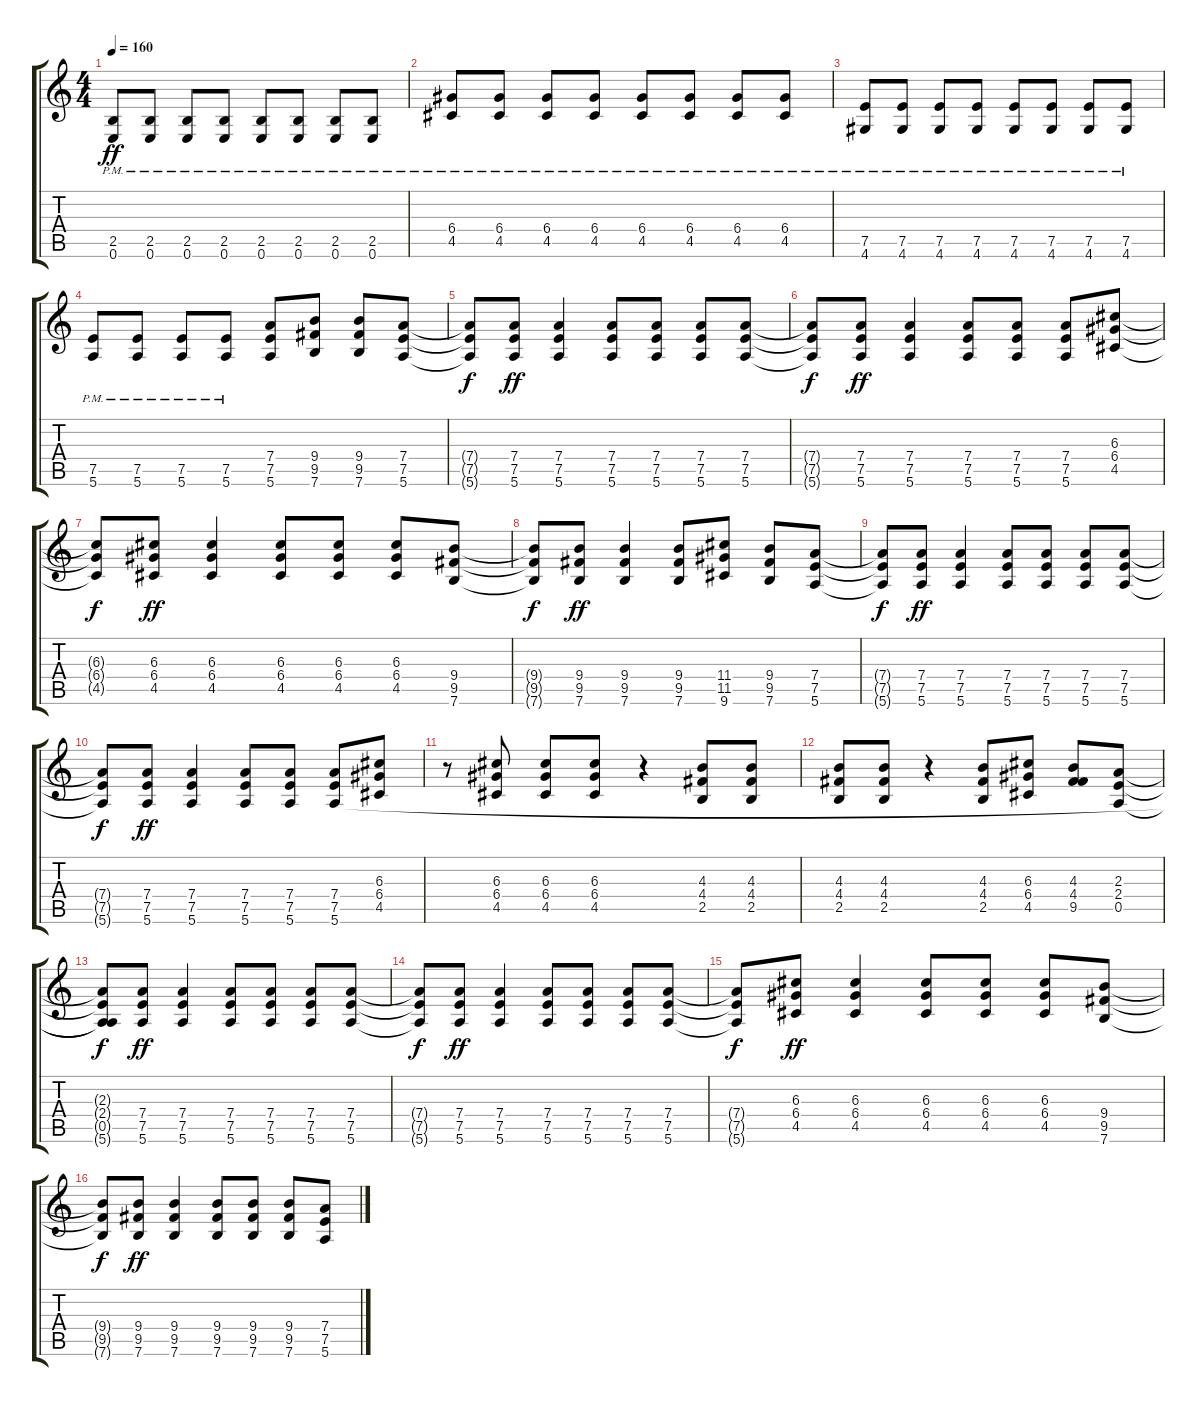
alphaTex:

\track "" {instrument distortionguitar}
\staff {score tabs}
\tuning (E4 B3 G3 D3 A2 E2) {hide}
\ts (4 4)
\tempo 160
\clef g2
\ks c
(2.5{pm} 0.6).8{dy ff} (2.5{pm} 0.6).8 (2.5{pm} 0.6).8 (2.5{pm} 0.6).8 (2.5{pm} 0.6).8 (2.5{pm} 0.6).8 (2.5{pm} 0.6).8 (2.5{pm} 0.6).8 |
(6.4{pm} 4.5).8 (6.4{pm} 4.5).8 (6.4{pm} 4.5).8 (6.4{pm} 4.5).8 (6.4{pm} 4.5).8 (6.4{pm} 4.5).8 (6.4{pm} 4.5).8 (6.4{pm} 4.5).8 |
(7.5{pm} 4.6).8 (7.5{pm} 4.6).8 (7.5{pm} 4.6).8 (7.5{pm} 4.6).8 (7.5{pm} 4.6).8 (7.5{pm} 4.6).8 (7.5{pm} 4.6).8 (7.5{pm} 4.6).8 |
(7.5{pm} 5.6).8 (7.5{pm} 5.6).8 (7.5{pm} 5.6).8 (7.5{pm} 5.6).8 (7.4 7.5 5.6).8 (9.4 9.5 7.6).8 (9.4 9.5 7.6).8 (7.4 7.5 5.6).8 |
(7.4{t} 7.5{t} 5.6{t}).8{dy f} (7.4 7.5 5.6).8{dy ff} (7.4 7.5 5.6).4 (7.4 7.5 5.6).8 (7.4 7.5 5.6).8 (7.4 7.5 5.6).8 (7.4 7.5 5.6).8 |
(7.4{t} 7.5{t} 5.6{t}).8{dy f} (7.4 7.5 5.6).8{dy ff} (7.4 7.5 5.6).4 (7.4 7.5 5.6).8 (7.4 7.5 5.6).8 (7.4 7.5 5.6).8 (6.3 6.4 4.5).8 |
(6.3{t} 6.4{t} 4.5{t}).8{dy f} (6.3 6.4 4.5).8{dy ff} (6.3 6.4 4.5).4 (6.3 6.4 4.5).8 (6.3 6.4 4.5).8 (6.3 6.4 4.5).8 (9.4 9.5 7.6).8 |
(9.4{t} 9.5{t} 7.6{t}).8{dy f} (9.4 9.5 7.6).8{dy ff} (9.4 9.5 7.6).4 (9.4 9.5 7.6).8 (11.4 11.5 9.6).8 (9.4 9.5 7.6).8 (7.4 7.5 5.6).8 |
(7.4{t} 7.5{t} 5.6{t}).8{dy f} (7.4 7.5 5.6).8{dy ff} (7.4 7.5 5.6).4 (7.4 7.5 5.6).8 (7.4 7.5 5.6).8 (7.4 7.5 5.6).8 (7.4 7.5 5.6).8 |
(7.4{t} 7.5{t} 5.6{t}).8{dy f} (7.4 7.5 5.6).8{dy ff} (7.4 7.5 5.6).4 (7.4 7.5 5.6).8 (7.4 7.5 5.6).8 (7.4 7.5 5.6).8 (6.3 6.4 4.5).8 |
r.8 (6.3 6.4 4.5).8 (6.3 6.4 4.5).8 (6.3 6.4 4.5).8 r.4 (4.3 4.4 2.5).8 (4.3 4.4 2.5).8 |
(4.3 4.4 2.5).8 (4.3 4.4 2.5).8 r.4 (4.3 4.4 2.5).8 (6.3 6.4 4.5).8 (4.3 4.4 9.5).8 (2.3 2.4 0.5).8 |
(2.3{t} 2.4{t} 0.5{t} 5.6{t}).8{dy f} (7.4 7.5 5.6).8{dy ff} (7.4 7.5 5.6).4 (7.4 7.5 5.6).8 (7.4 7.5 5.6).8 (7.4 7.5 5.6).8 (7.4 7.5 5.6).8 |
(7.4{t} 7.5{t} 5.6{t}).8{dy f} (7.4 7.5 5.6).8{dy ff} (7.4 7.5 5.6).4 (7.4 7.5 5.6).8 (7.4 7.5 5.6).8 (7.4 7.5 5.6).8 (7.4 7.5 5.6).8 |
(7.4{t} 7.5{t} 5.6{t}).8{dy f} (6.3 6.4 4.5).8{dy ff} (6.3 6.4 4.5).4 (6.3 6.4 4.5).8 (6.3 6.4 4.5).8 (6.3 6.4 4.5).8 (9.4 9.5 7.6).8 |
(9.4{t} 9.5{t} 7.6{t}).8{dy f} (9.4 9.5 7.6).8{dy ff} (9.4 9.5 7.6).4 (9.4 9.5 7.6).8 (9.4 9.5 7.6).8 (9.4 9.5 7.6).8 (7.4 7.5 5.6).8
